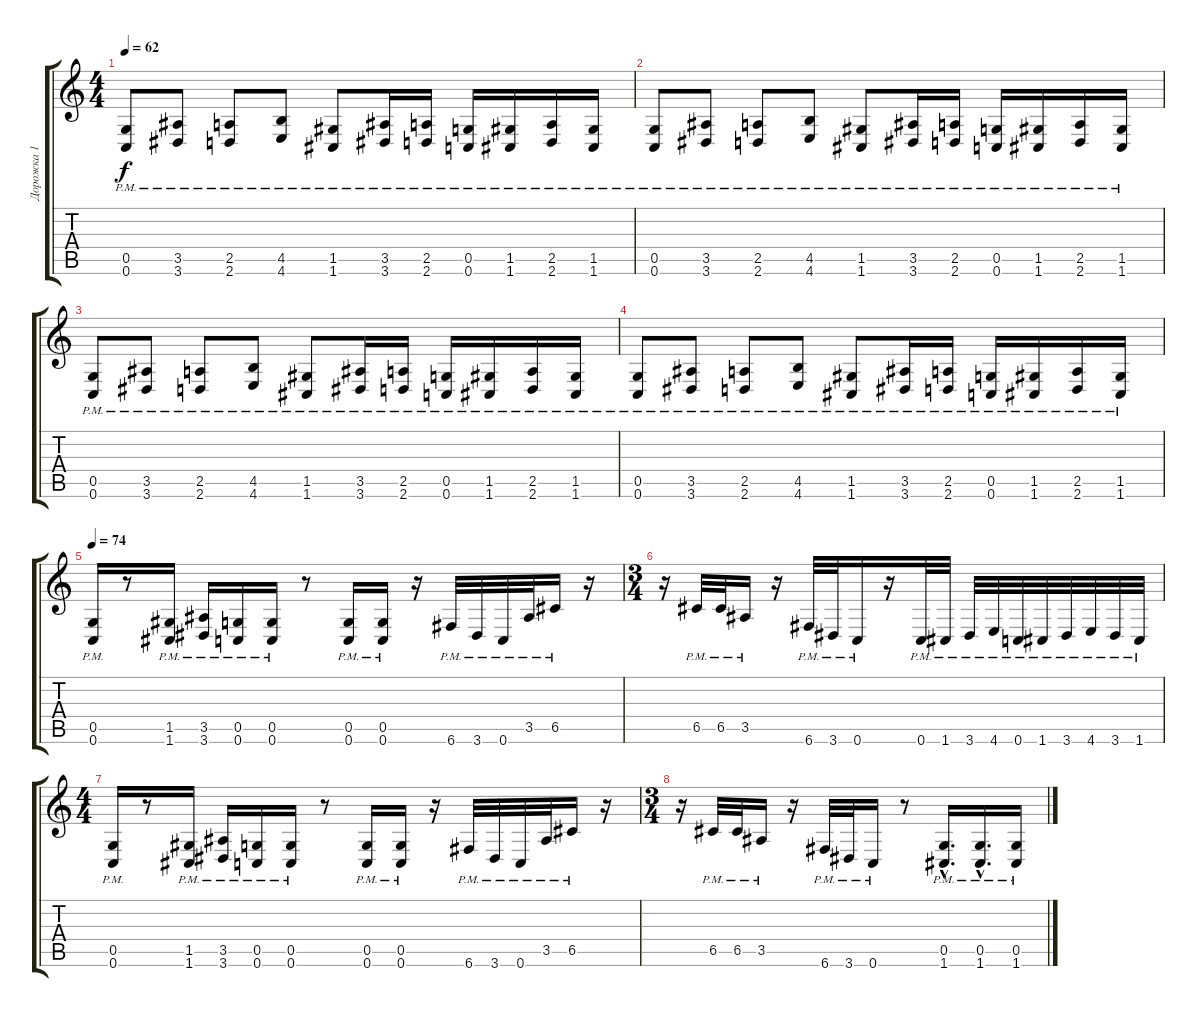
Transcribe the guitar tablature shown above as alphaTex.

\track ("Дорожка 1" "Дорожка 1") {instrument distortionguitar}
\staff {score tabs}
\tuning (D4 A3 F3 C3 G2 C2) {hide}
\ts (4 4)
\tempo 62
\clef g2
\ks c
(0.5{pm} 0.6).8{dy f} (3.5{pm} 3.6).8 (2.5{pm} 2.6).8 (4.5{pm} 4.6).8 (1.5{pm} 1.6).8 (3.5{pm} 3.6{pm}).16 (2.5{pm} 2.6{pm}).16 (0.5{pm} 0.6{pm}).16 (1.5{pm} 1.6{pm}).16 (2.5{pm} 2.6{pm}).16 (1.5{pm} 1.6{pm}).16 |
(0.5{pm} 0.6).8 (3.5{pm} 3.6).8 (2.5{pm} 2.6).8 (4.5{pm} 4.6).8 (1.5{pm} 1.6).8 (3.5{pm} 3.6{pm}).16 (2.5{pm} 2.6{pm}).16 (0.5{pm} 0.6{pm}).16 (1.5{pm} 1.6{pm}).16 (2.5{pm} 2.6{pm}).16 (1.5{pm} 1.6{pm}).16 |
(0.5{pm} 0.6).8 (3.5{pm} 3.6).8 (2.5{pm} 2.6).8 (4.5{pm} 4.6).8 (1.5{pm} 1.6).8 (3.5{pm} 3.6{pm}).16 (2.5{pm} 2.6{pm}).16 (0.5{pm} 0.6{pm}).16 (1.5{pm} 1.6{pm}).16 (2.5{pm} 2.6{pm}).16 (1.5{pm} 1.6{pm}).16 |
(0.5{pm} 0.6).8 (3.5{pm} 3.6).8 (2.5{pm} 2.6).8 (4.5{pm} 4.6).8 (1.5{pm} 1.6).8 (3.5{pm} 3.6{pm}).16 (2.5{pm} 2.6{pm}).16 (0.5{pm} 0.6{pm}).16 (1.5{pm} 1.6{pm}).16 (2.5{pm} 2.6{pm}).16 (1.5{pm} 1.6{pm}).16 |
\tempo 74
(0.5{pm} 0.6{pm}).16 r.8 (1.5{pm} 1.6{pm}).16 (3.5{pm} 3.6{pm}).16 (0.5{pm} 0.6{pm}).16 (0.5{pm} 0.6{pm}).16 r.8 (0.5{pm} 0.6{pm}).16 (0.5{pm} 0.6{pm}).16 r.16 6.6{pm}.32 3.6{pm}.32 0.6{pm}.32 3.5{pm}.32 6.5{pm}.16 r.16 |
\ts (3 4)
r.16 6.5{pm}.32 6.5{pm}.32 3.5{pm}.16 r.16 6.6{pm}.32 3.6{pm}.32 0.6{pm}.16 r.16 0.6{pm}.32 1.6{pm}.32 3.6{pm}.32 4.6{pm}.32 0.6{pm}.32 1.6{pm}.32 3.6{pm}.32 4.6{pm}.32 3.6{pm}.32 1.6{pm}.32 |
\ts (4 4)
(0.5{pm} 0.6{pm}).16 r.8 (1.5{pm} 1.6{pm}).16 (3.5{pm} 3.6{pm}).16 (0.5{pm} 0.6{pm}).16 (0.5{pm} 0.6{pm}).16 r.8 (0.5{pm} 0.6{pm}).16 (0.5{pm} 0.6{pm}).16 r.16 6.6{pm}.32 3.6{pm}.32 0.6{pm}.32 3.5{pm}.32 6.5{pm}.16 r.16 |
\ts (3 4)
r.16 6.5{pm}.32 6.5{pm}.32 3.5{pm}.16 r.16 6.6{pm}.32 3.6{pm}.32 0.6{pm}.16 r.8 (0.5{hac pm} 1.6{hac}).16{d} (0.5{hac pm} 1.6{hac}).16{d} (0.5{pm} 1.6).16
